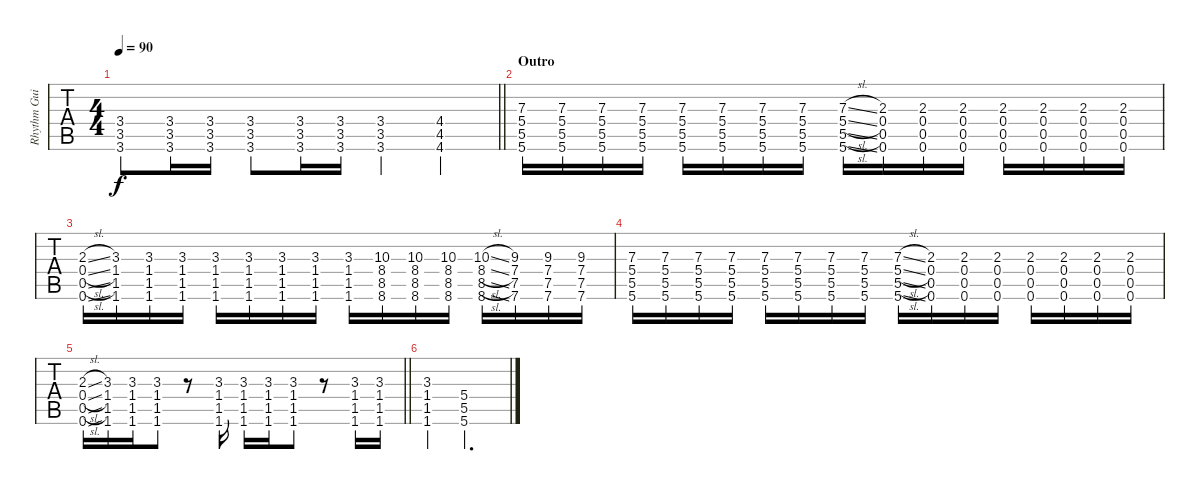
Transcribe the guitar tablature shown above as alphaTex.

\track ("Rhythm Guitar" "Rhythm Gui") {instrument distortionguitar}
\staff {tabs}
\tuning (D4 A3 F3 C3 G2 C2) {hide}
\ts (4 4)
\tempo 90
\clef g2
\barLineRight lightlight
\ks c
(3.4 3.5 3.6).8{dy f} (3.4 3.5 3.6).16 (3.4 3.5 3.6).16 (3.4 3.5 3.6).8 (3.4 3.5 3.6).16 (3.4 3.5 3.6).16 (3.4 3.5 3.6).4 (4.4 4.5 4.6).4 |
\section ("" "Outro")
(7.3 5.4 5.5 5.6).16 (7.3 5.4 5.5 5.6).16 (7.3 5.4 5.5 5.6).16 (7.3 5.4 5.5 5.6).16 (7.3 5.4 5.5 5.6).16 (7.3 5.4 5.5 5.6).16 (7.3 5.4 5.5 5.6).16 (7.3 5.4 5.5 5.6).16 (7.3{sl} 5.4{sl} 5.5{sl} 5.6{sl}).16 (2.3 0.4 0.5 0.6).16 (2.3 0.4 0.5 0.6).16 (2.3 0.4 0.5 0.6).16 (2.3 0.4 0.5 0.6).16 (2.3 0.4 0.5 0.6).16 (2.3 0.4 0.5 0.6).16 (2.3 0.4 0.5 0.6).16 |
(2.3{sl} 0.4{sl} 0.5{sl} 0.6{sl}).16 (3.3 1.4 1.5 1.6).16 (3.3 1.4 1.5 1.6).16 (3.3 1.4 1.5 1.6).16 (3.3 1.4 1.5 1.6).16 (3.3 1.4 1.5 1.6).16 (3.3 1.4 1.5 1.6).16 (3.3 1.4 1.5 1.6).16 (3.3 1.4 1.5 1.6).16 (10.3 8.4 8.5 8.6).16 (10.3 8.4 8.5 8.6).16 (10.3 8.4 8.5 8.6).16 (10.3{sl} 8.4{sl} 8.5{sl} 8.6{sl}).16 (9.3 7.4 7.5 7.6).16 (9.3 7.4 7.5 7.6).16 (9.3 7.4 7.5 7.6).16 |
(7.3 5.4 5.5 5.6).16 (7.3 5.4 5.5 5.6).16 (7.3 5.4 5.5 5.6).16 (7.3 5.4 5.5 5.6).16 (7.3 5.4 5.5 5.6).16 (7.3 5.4 5.5 5.6).16 (7.3 5.4 5.5 5.6).16 (7.3 5.4 5.5 5.6).16 (7.3{sl} 5.4{sl} 5.5{sl} 5.6{sl}).16 (2.3 0.4 0.5 0.6).16 (2.3 0.4 0.5 0.6).16 (2.3 0.4 0.5 0.6).16 (2.3 0.4 0.5 0.6).16 (2.3 0.4 0.5 0.6).16 (2.3 0.4 0.5 0.6).16 (2.3 0.4 0.5 0.6).16 |
\barLineRight lightlight
(2.3{sl} 0.4{sl} 0.5{sl} 0.6{sl}).16 (3.3 1.4 1.5 1.6).16 (3.3 1.4 1.5 1.6).16 (3.3 1.4 1.5 1.6).8 r.8 (3.3 1.4 1.5 1.6).16 (3.3 1.4 1.5 1.6).16 (3.3 1.4 1.5 1.6).16 (3.3 1.4 1.5 1.6).8 r.8 (3.3 1.4 1.5 1.6).16 (3.3 1.4 1.5 1.6).16 |
(3.3 1.4 1.5 1.6).4 (5.4 5.5 5.6).2{d}
